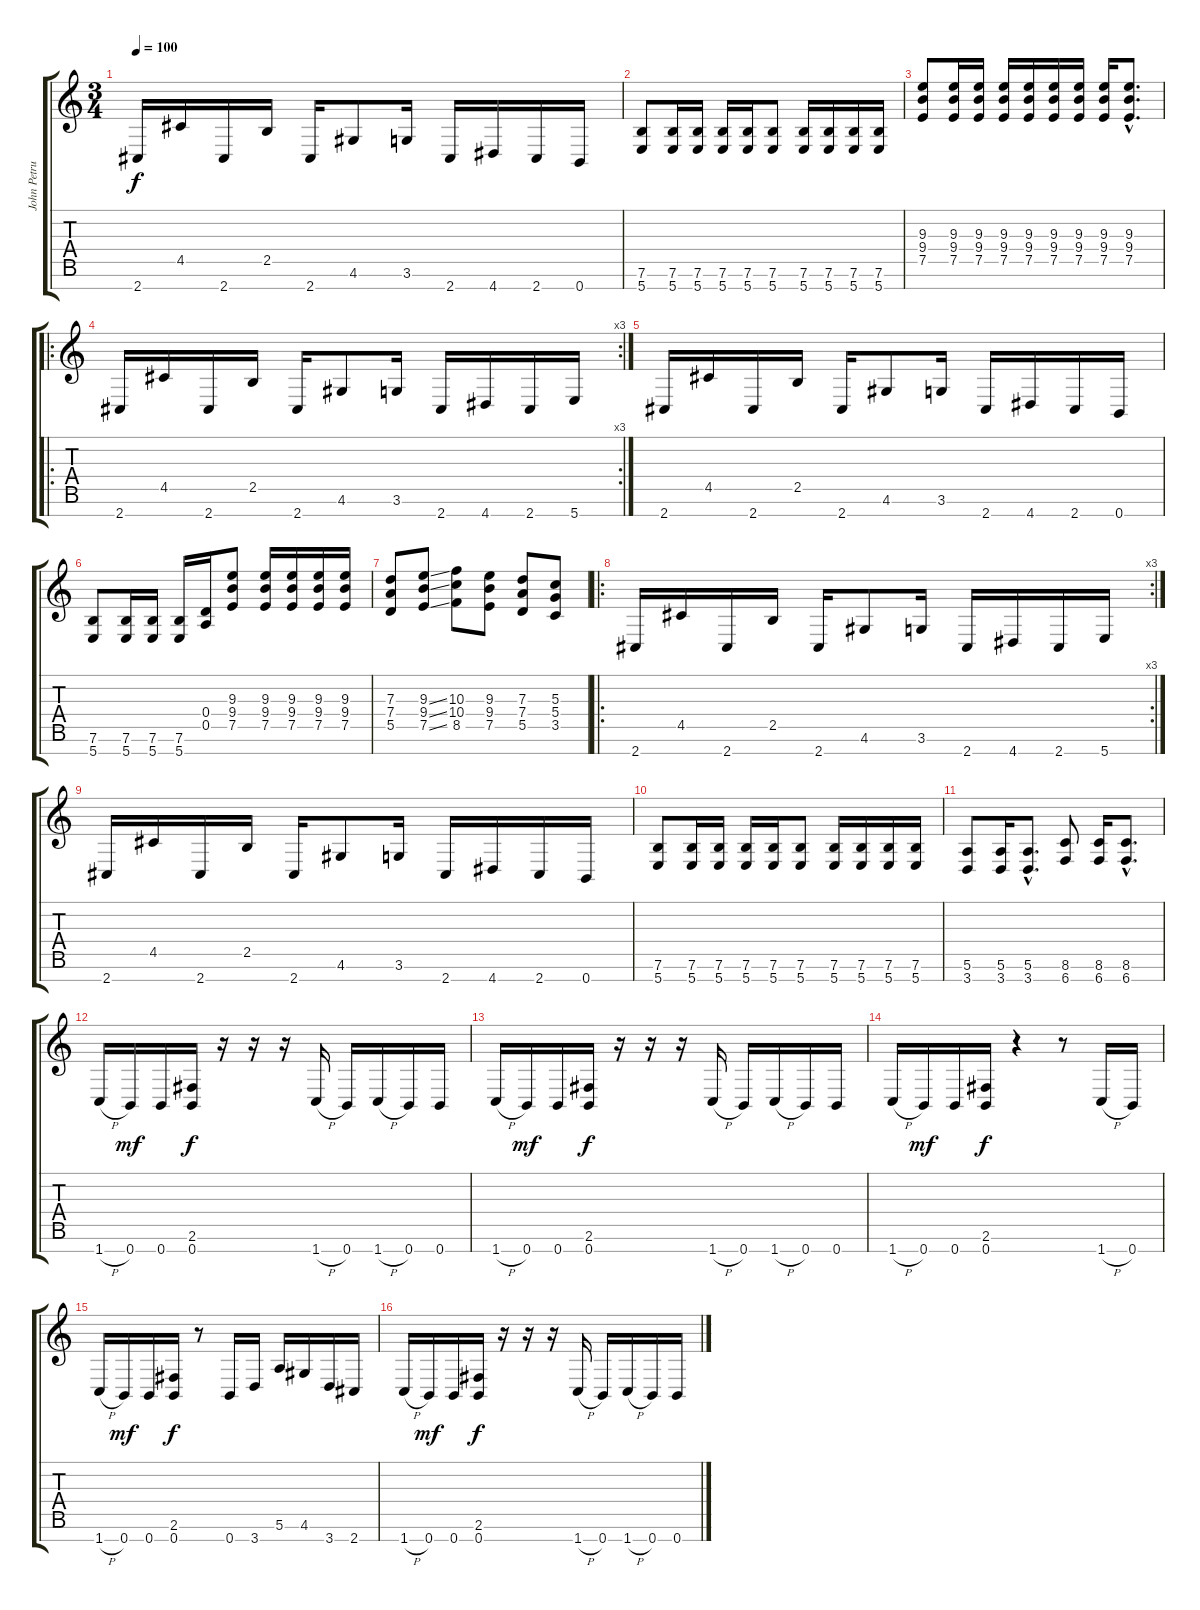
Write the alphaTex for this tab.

\track ("John Petrucci" "John Petru") {instrument distortionguitar}
\staff {score tabs}
\tuning (E4 B3 G3 D3 A2 E2 B1) {hide}
\ts (3 4)
\tempo 100
\clef g2
\ks c
2.7.16{dy f} 4.5.16 2.7.16 2.5.16 2.7.16 4.6.8 3.6.16 2.7.16 4.7.16 2.7.16 0.7.16 |
(7.6 5.7).8 (7.6 5.7).16 (7.6 5.7).16 (7.6 5.7).16 (7.6 5.7).16 (7.6 5.7).8 (7.6 5.7).16 (7.6 5.7).16 (7.6 5.7).16 (7.6 5.7).16 |
(9.3 9.4 7.5).8 (9.3 9.4 7.5).16 (9.3 9.4 7.5).16 (9.3 9.4 7.5).16 (9.3 9.4 7.5).16 (9.3 9.4 7.5).16 (9.3 9.4 7.5).16 (9.3 9.4 7.5).16 (9.3{hac} 9.4{hac} 7.5{hac}).8{d} |
\ro
\rc 3
2.7.16 4.5.16 2.7.16 2.5.16 2.7.16 4.6.8 3.6.16 2.7.16 4.7.16 2.7.16 5.7.16 |
2.7.16 4.5.16 2.7.16 2.5.16 2.7.16 4.6.8 3.6.16 2.7.16 4.7.16 2.7.16 0.7.16 |
(7.6 5.7).8 (7.6 5.7).16 (7.6 5.7).16 (7.6 5.7).16 (0.4 0.5).16 (9.3 9.4 7.5).8 (9.3 9.4 7.5).16 (9.3 9.4 7.5).16 (9.3 9.4 7.5).16 (9.3 9.4 7.5).16 |
(7.3 7.4 5.5).8 (9.3{ss} 9.4{ss} 7.5{ss}).8 (10.3 10.4 8.5).8 (9.3 9.4 7.5).8 (7.3 7.4 5.5).8 (5.3 5.4 3.5).8 |
\ro
\rc 3
2.7.16 4.5.16 2.7.16 2.5.16 2.7.16 4.6.8 3.6.16 2.7.16 4.7.16 2.7.16 5.7.16 |
2.7.16 4.5.16 2.7.16 2.5.16 2.7.16 4.6.8 3.6.16 2.7.16 4.7.16 2.7.16 0.7.16 |
(7.6 5.7).8 (7.6 5.7).16 (7.6 5.7).16 (7.6 5.7).16 (7.6 5.7).16 (7.6 5.7).8 (7.6 5.7).16 (7.6 5.7).16 (7.6 5.7).16 (7.6 5.7).16 |
(5.6 3.7).8 (5.6 3.7).16 (5.6{hac} 3.7{hac}).8{d} (8.6 6.7).8 (8.6 6.7).16 (8.6{hac} 6.7{hac}).8{d} |
1.7{h}.16 0.7.16{dy mf} 0.7.16 (2.6 0.7).16{dy f} r.16 r.16 r.16 1.7{h}.16 0.7.16 1.7{h}.16 0.7.16 0.7.16 |
1.7{h}.16 0.7.16{dy mf} 0.7.16 (2.6 0.7).16{dy f} r.16 r.16 r.16 1.7{h}.16 0.7.16 1.7{h}.16 0.7.16 0.7.16 |
1.7{h}.16 0.7.16{dy mf} 0.7.16 (2.6 0.7).16{dy f} r.4 r.8 1.7{h}.16 0.7.16 |
1.7{h}.16 0.7.16{dy mf} 0.7.16 (2.6 0.7).16{dy f} r.8 0.7.16 3.7.16 5.6.16 4.6.16 3.7.16 2.7.16 |
1.7{h}.16 0.7.16{dy mf} 0.7.16 (2.6 0.7).16{dy f} r.16 r.16 r.16 1.7{h}.16 0.7.16 1.7{h}.16 0.7.16 0.7.16
